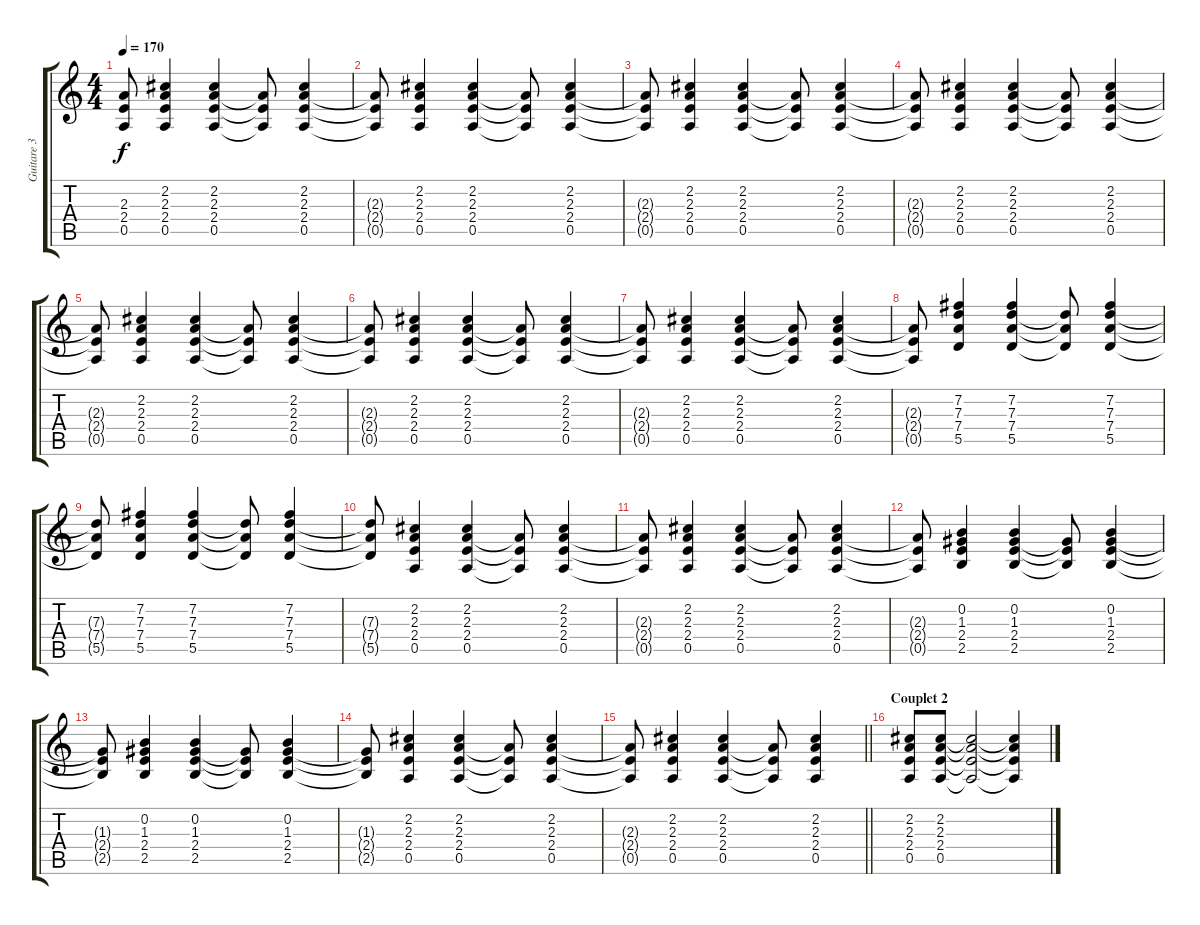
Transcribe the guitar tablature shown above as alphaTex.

\track ("Guitare 3" "Guitare 3") {instrument overdrivenguitar}
\staff {score tabs}
\tuning (E4 B3 G3 D3 A2 E2) {hide}
\ts (4 4)
\tempo 170
\clef g2
\ks c
(2.3{t} 2.4{t} 0.5{t}).8{dy f} (2.2 2.3 2.4 0.5).4 (2.2 2.3 2.4 0.5).4 (2.3{t} 2.4{t} 0.5{t}).8 (2.2 2.3 2.4 0.5).4 |
(2.3{t} 2.4{t} 0.5{t}).8 (2.2 2.3 2.4 0.5).4 (2.2 2.3 2.4 0.5).4 (2.3{t} 2.4{t} 0.5{t}).8 (2.2 2.3 2.4 0.5).4 |
(2.3{t} 2.4{t} 0.5{t}).8 (2.2 2.3 2.4 0.5).4 (2.2 2.3 2.4 0.5).4 (2.3{t} 2.4{t} 0.5{t}).8 (2.2 2.3 2.4 0.5).4 |
(2.3{t} 2.4{t} 0.5{t}).8 (2.2 2.3 2.4 0.5).4 (2.2 2.3 2.4 0.5).4 (2.3{t} 2.4{t} 0.5{t}).8 (2.2 2.3 2.4 0.5).4 |
(2.3{t} 2.4{t} 0.5{t}).8 (2.2 2.3 2.4 0.5).4 (2.2 2.3 2.4 0.5).4 (2.3{t} 2.4{t} 0.5{t}).8 (2.2 2.3 2.4 0.5).4 |
(2.3{t} 2.4{t} 0.5{t}).8 (2.2 2.3 2.4 0.5).4 (2.2 2.3 2.4 0.5).4 (2.3{t} 2.4{t} 0.5{t}).8 (2.2 2.3 2.4 0.5).4 |
(2.3{t} 2.4{t} 0.5{t}).8 (2.2 2.3 2.4 0.5).4 (2.2 2.3 2.4 0.5).4 (2.3{t} 2.4{t} 0.5{t}).8 (2.2 2.3 2.4 0.5).4 |
(2.3{t} 2.4{t} 0.5{t}).8 (7.2 7.3 7.4 5.5).4 (7.2 7.3 7.4 5.5).4 (7.3{t} 7.4{t} 5.5{t}).8 (7.2 7.3 7.4 5.5).4 |
(7.3{t} 7.4{t} 5.5{t}).8 (7.2 7.3 7.4 5.5).4 (7.2 7.3 7.4 5.5).4 (7.3{t} 7.4{t} 5.5{t}).8 (7.2 7.3 7.4 5.5).4 |
(7.3{t} 7.4{t} 5.5{t}).8 (2.2 2.3 2.4 0.5).4 (2.2 2.3 2.4 0.5).4 (2.3{t} 2.4{t} 0.5{t}).8 (2.2 2.3 2.4 0.5).4 |
(2.3{t} 2.4{t} 0.5{t}).8 (2.2 2.3 2.4 0.5).4 (2.2 2.3 2.4 0.5).4 (2.3{t} 2.4{t} 0.5{t}).8 (2.2 2.3 2.4 0.5).4 |
(2.3{t} 2.4{t} 0.5{t}).8 (0.2 1.3 2.4 2.5).4 (0.2 1.3 2.4 2.5).4 (1.3{t} 2.4{t} 2.5{t}).8 (0.2 1.3 2.4 2.5).4 |
(1.3{t} 2.4{t} 2.5{t}).8 (0.2 1.3 2.4 2.5).4 (0.2 1.3 2.4 2.5).4 (1.3{t} 2.4{t} 2.5{t}).8 (0.2 1.3 2.4 2.5).4 |
(1.3{t} 2.4{t} 2.5{t}).8 (2.2 2.3 2.4 0.5).4 (2.2 2.3 2.4 0.5).4 (2.3{t} 2.4{t} 0.5{t}).8 (2.2 2.3 2.4 0.5).4 |
\barLineRight lightlight
(2.3{t} 2.4{t} 0.5{t}).8 (2.2 2.3 2.4 0.5).4 (2.2 2.3 2.4 0.5).4 (2.3{t} 2.4{t} 0.5{t}).8 (2.2 2.3 2.4 0.5).4 |
\section ("" "Couplet 2")
(2.2 2.3 2.4 0.5).8 (2.2 2.3 2.4 0.5).8 (2.2{t} 2.3{t} 2.4{t} 0.5{t}).2 (2.2{t} 2.3{t} 2.4{t} 0.5{t}).4
